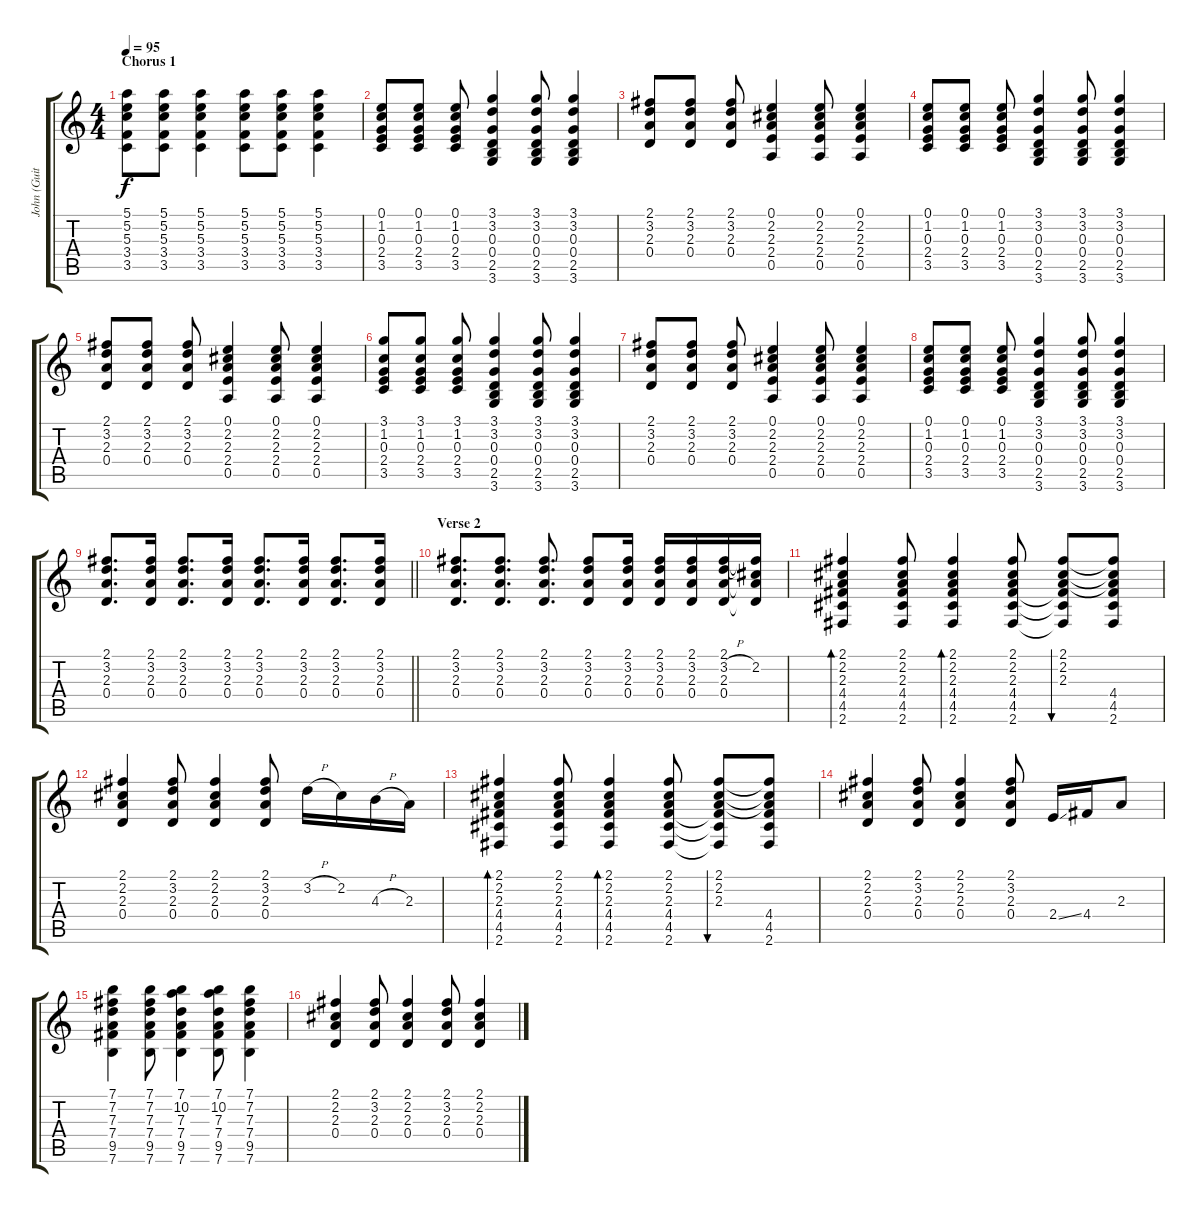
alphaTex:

\track ("John (Guitar)" "John (Guit") {instrument electricguitarclean}
\staff {score tabs}
\tuning (E4 B3 G3 D3 A2 E2) {hide}
\ts (4 4)
\section ("" "Chorus 1")
\tempo 95
\clef g2
\ks c
(5.1 5.2 5.3 3.4 3.5).8{dy f} (5.1 5.2 5.3 3.4 3.5).8 (5.1 5.2 5.3 3.4 3.5).4 (5.1 5.2 5.3 3.4 3.5).8 (5.1 5.2 5.3 3.4 3.5).8 (5.1 5.2 5.3 3.4 3.5).4 |
(0.1 1.2 0.3 2.4 3.5).8 (0.1 1.2 0.3 2.4 3.5).8 (0.1 1.2 0.3 2.4 3.5).8 (3.1 3.2 0.3 0.4 2.5 3.6).4 (3.1 3.2 0.3 0.4 2.5 3.6).8 (3.1 3.2 0.3 0.4 2.5 3.6).4 |
(2.1 3.2 2.3 0.4).8 (2.1 3.2 2.3 0.4).8 (2.1 3.2 2.3 0.4).8 (0.1 2.2 2.3 2.4 0.5).4 (0.1 2.2 2.3 2.4 0.5).8 (0.1 2.2 2.3 2.4 0.5).4 |
(0.1 1.2 0.3 2.4 3.5).8 (0.1 1.2 0.3 2.4 3.5).8 (0.1 1.2 0.3 2.4 3.5).8 (3.1 3.2 0.3 0.4 2.5 3.6).4 (3.1 3.2 0.3 0.4 2.5 3.6).8 (3.1 3.2 0.3 0.4 2.5 3.6).4 |
(2.1 3.2 2.3 0.4).8 (2.1 3.2 2.3 0.4).8 (2.1 3.2 2.3 0.4).8 (0.1 2.2 2.3 2.4 0.5).4 (0.1 2.2 2.3 2.4 0.5).8 (0.1 2.2 2.3 2.4 0.5).4 |
(3.1 1.2 0.3 2.4 3.5).8 (3.1 1.2 0.3 2.4 3.5).8 (3.1 1.2 0.3 2.4 3.5).8 (3.1 3.2 0.3 0.4 2.5 3.6).4 (3.1 3.2 0.3 0.4 2.5 3.6).8 (3.1 3.2 0.3 0.4 2.5 3.6).4 |
(2.1 3.2 2.3 0.4).8 (2.1 3.2 2.3 0.4).8 (2.1 3.2 2.3 0.4).8 (0.1 2.2 2.3 2.4 0.5).4 (0.1 2.2 2.3 2.4 0.5).8 (0.1 2.2 2.3 2.4 0.5).4 |
(0.1 1.2 0.3 2.4 3.5).8 (0.1 1.2 0.3 2.4 3.5).8 (0.1 1.2 0.3 2.4 3.5).8 (3.1 3.2 0.3 0.4 2.5 3.6).4 (3.1 3.2 0.3 0.4 2.5 3.6).8 (3.1 3.2 0.3 0.4 2.5 3.6).4 |
\barLineRight lightlight
(2.1 3.2 2.3 0.4).8{d} (2.1 3.2 2.3 0.4).16 (2.1 3.2 2.3 0.4).8{d} (2.1 3.2 2.3 0.4).16 (2.1 3.2 2.3 0.4).8{d} (2.1 3.2 2.3 0.4).16 (2.1 3.2 2.3 0.4).8{d} (2.1 3.2 2.3 0.4).16 |
\section ("" "Verse 2")
(2.1 3.2 2.3 0.4).8{d} (2.1 3.2 2.3 0.4).8{d} (2.1 3.2 2.3 0.4).8{d} (2.1 3.2 2.3 0.4).8 (2.1 3.2 2.3 0.4).16 (2.1 3.2 2.3 0.4).16 (2.1 3.2 2.3 0.4).16 (2.1 3.2{h} 2.3 0.4).16 (2.1{t} 2.2 2.3{t} 0.4{t}).16 |
(2.1 2.2 2.3 4.4 4.5 2.6).4{bd 60} (2.1 2.2 2.3 4.4 4.5 2.6).8 (2.1 2.2 2.3 4.4 4.5 2.6).4{bd 60} (2.1 2.2 2.3 4.4 4.5 2.6).8 (2.1 2.2 2.3 4.4{t} 4.5{t} 2.6{t}).8{bu 120} (2.1{t} 2.2{t} 2.3{t} 4.4 4.5 2.6).8 |
(2.1 2.2 2.3 0.4).4 (2.1 3.2 2.3 0.4).8 (2.1 2.2 2.3 0.4).4 (2.1 3.2 2.3 0.4).8 3.2{h}.16 2.2.16 4.3{h}.16 2.3.16 |
(2.1 2.2 2.3 4.4 4.5 2.6).4{bd 60} (2.1 2.2 2.3 4.4 4.5 2.6).8 (2.1 2.2 2.3 4.4 4.5 2.6).4{bd 60} (2.1 2.2 2.3 4.4 4.5 2.6).8 (2.1 2.2 2.3 4.4{t} 4.5{t} 2.6{t}).8{bu 120} (2.1{t} 2.2{t} 2.3{t} 4.4 4.5 2.6).8 |
(2.1 2.2 2.3 0.4).4 (2.1 3.2 2.3 0.4).8 (2.1 2.2 2.3 0.4).4 (2.1 3.2 2.3 0.4).8 2.4{ss}.16 4.4.16 2.3.8 |
(7.1 7.2 7.3 7.4 9.5 7.6).4 (7.1 7.2 7.3 7.4 9.5 7.6).8 (7.1 10.2 7.3 7.4 9.5 7.6).4 (7.1 10.2 7.3 7.4 9.5 7.6).8 (7.1 7.2 7.3 7.4 9.5 7.6).4 |
(2.1 2.2 2.3 0.4).4 (2.1 3.2 2.3 0.4).8 (2.1 2.2 2.3 0.4).4 (2.1 3.2 2.3 0.4).8 (2.1 2.2 2.3 0.4).4
